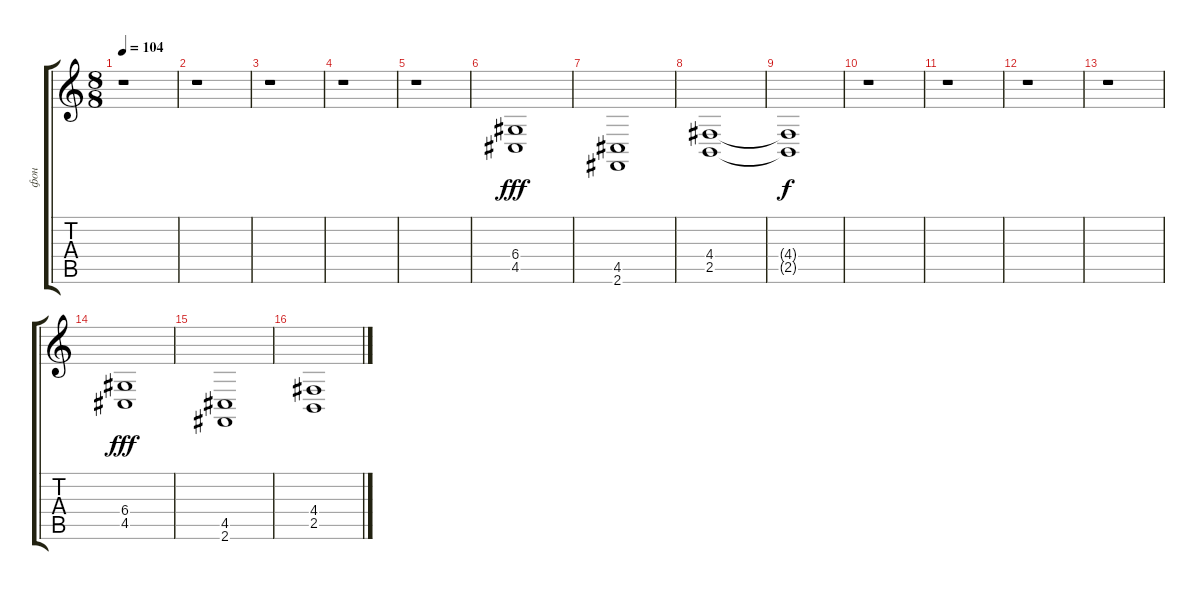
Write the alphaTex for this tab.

\track ("фон" "фон") {instrument pad2warm}
\staff {score tabs}
\tuning (E4 B3 G3 D3 A2 E2) {hide}
\ts (8 8)
\tempo 104
\clef g2
\ks c
r.1{dy fff instrument pad2warm} |
r.1 |
r.1 |
r.1 |
r.1 |
(6.4 4.5).1 |
(4.5 2.6).1 |
(4.4 2.5).1 |
(4.4{t} 2.5{t}).1{dy f} |
r.1 |
r.1 |
r.1 |
r.1 |
(6.4 4.5).1{dy fff} |
(4.5 2.6).1 |
(4.4 2.5).1
